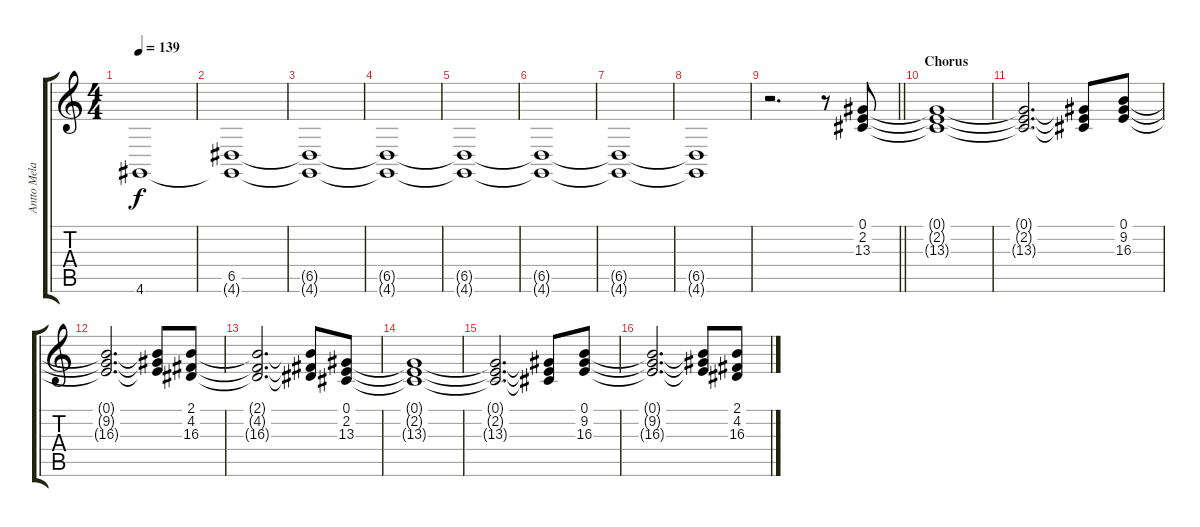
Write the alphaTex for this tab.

\track ("Antto Melasniemi (Keyboard)" "Antto Mela") {instrument synthvoice}
\staff {score tabs}
\tuning (E4 B3 G3 D3 A2 E2) {hide}
\ts (4 4)
\tempo 139
\clef g2
\ks c
4.6{t}.1{dy f} |
(6.5 4.6{t}).1 |
(6.5{t} 4.6{t}).1 |
(6.5{t} 4.6{t}).1 |
(6.5{t} 4.6{t}).1 |
(6.5{t} 4.6{t}).1 |
(6.5{t} 4.6{t}).1 |
(6.5{t} 4.6{t}).1 |
\barLineRight lightlight
r.2{d} r.8 (0.1 2.2 13.3).8 |
\section ("" "Chorus")
(0.1{t} 2.2{t} 13.3{t}).1 |
(0.1{t} 2.2{t} 13.3{t}).2{d} (0.1{t} 2.2{t} 13.3{t}).8 (0.1 9.2 16.3).8 |
(0.1{t} 9.2{t} 16.3{t}).2{d} (0.1{t} 9.2{t} 16.3{t}).8 (2.1 4.2 16.3).8 |
(2.1{t} 4.2{t} 16.3{t}).2{d} (2.1{t} 4.2{t} 16.3{t}).8 (0.1 2.2 13.3).8 |
(0.1{t} 2.2{t} 13.3{t}).1 |
(0.1{t} 2.2{t} 13.3{t}).2{d} (0.1{t} 2.2{t} 13.3{t}).8 (0.1 9.2 16.3).8 |
(0.1{t} 9.2{t} 16.3{t}).2{d} (0.1{t} 9.2{t} 16.3{t}).8 (2.1 4.2 16.3).8
